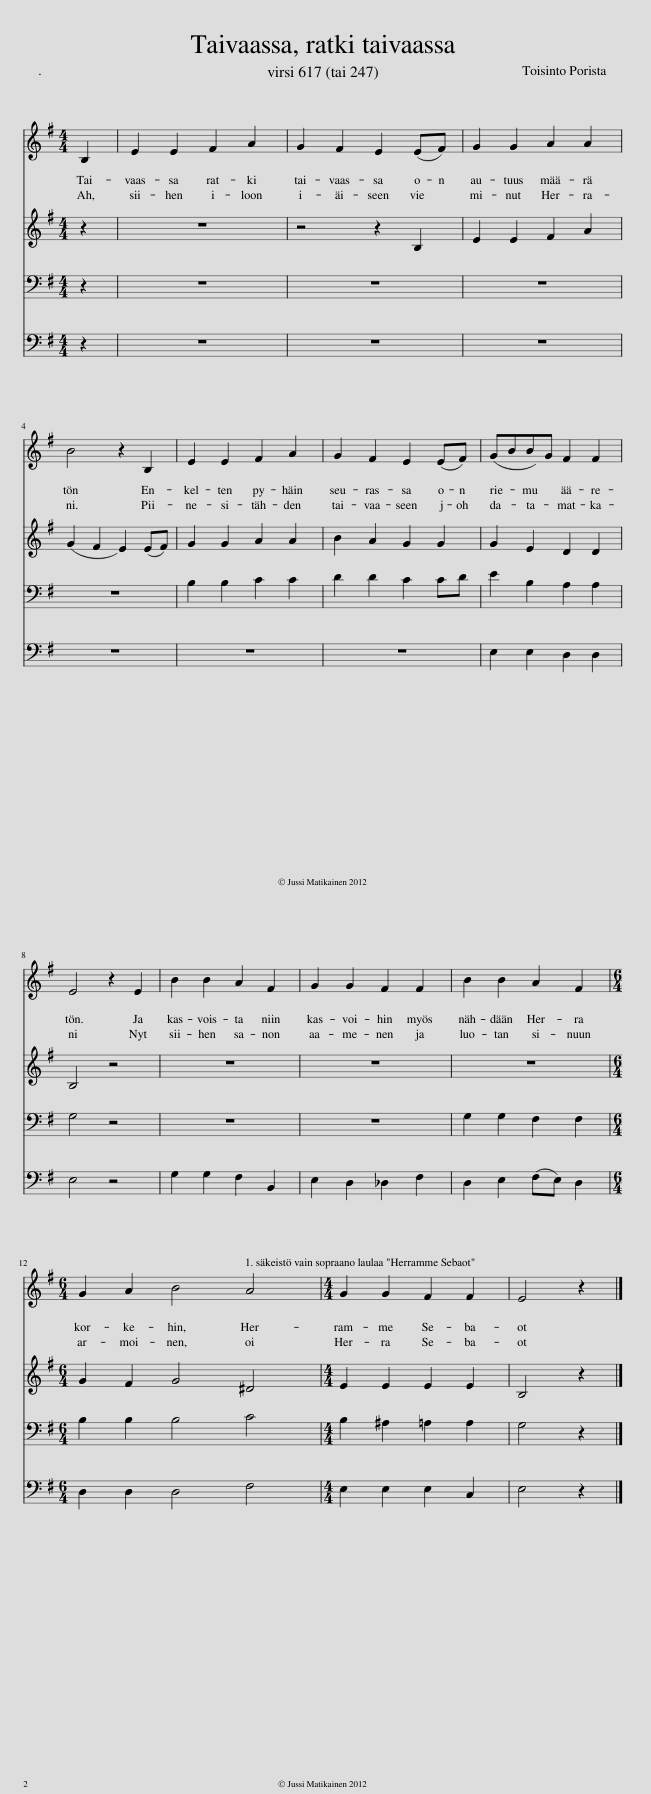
X:1
%%score 1 2 3 4
L:1/8
M:4/4
I:linebreak $
K:G
V:1 treble
V:2 treble
V:3 bass
V:4 bass
V:1
 B,2 | E2 E2 F2 A2 | G2 F2 E2 (EF) | G2 G2 A2 A2 |$ B4 z2 B,2 | %5
 E2 E2 F2 A2 | G2 F2 E2 (EF) | (GB)BG F2 F2 |$ E4 z2 E2 | B2 B2 A2 F2 | %10
 G2 G2 F2 F2 | B2 B2 A2 F2 |$[M:6/4] G2 A2 B4 A4 |[M:4/4] G2 G2 F2 F2 | E4 z2 |] %15
V:2
 z2 | z8 | z4 z2 B,2 | E2 E2 F2 A2 |$ (G2 F2) E2 (EF) | %5
 G2 G2 A2 A2 | B2 A2 G2 G2 | G2 E2 D2 D2 |$ B,4 z4 | z8 | %10
 z8 | z8 |$[M:6/4] G2 F2 G4 ^D4 |[M:4/4] E2 E2 E2 E2 | B,4 z2 |] %15
V:3
 z2 | z8 | z8 | z8 |$ z8 | %5
 B,2 B,2 C2 C2 | D2 D2 C2 CD | E2 B,2 A,2 A,2 |$ G,4 z4 | z8 | %10
 z8 | G,2 G,2 F,2 F,2 |$[M:6/4] B,2 B,2 B,4 C4 |[M:4/4] B,2 ^A,2 =A,2 A,2 | G,4 z2 |] %15
V:4
 z2 | z8 | z8 | z8 |$ z8 | %5
 z8 | z8 | E,2 E,2 D,2 D,2 |$ E,4 z4 | G,2 G,2 F,2 B,,2 | %10
 E,2 D,2 _D,2 F,2 | D,2 E,2 (F,E,) D,2 |$[M:6/4] D,2 D,2 D,4 F,4 |[M:4/4] E,2 E,2 E,2 C,2 | E,4 z2 |] %15
